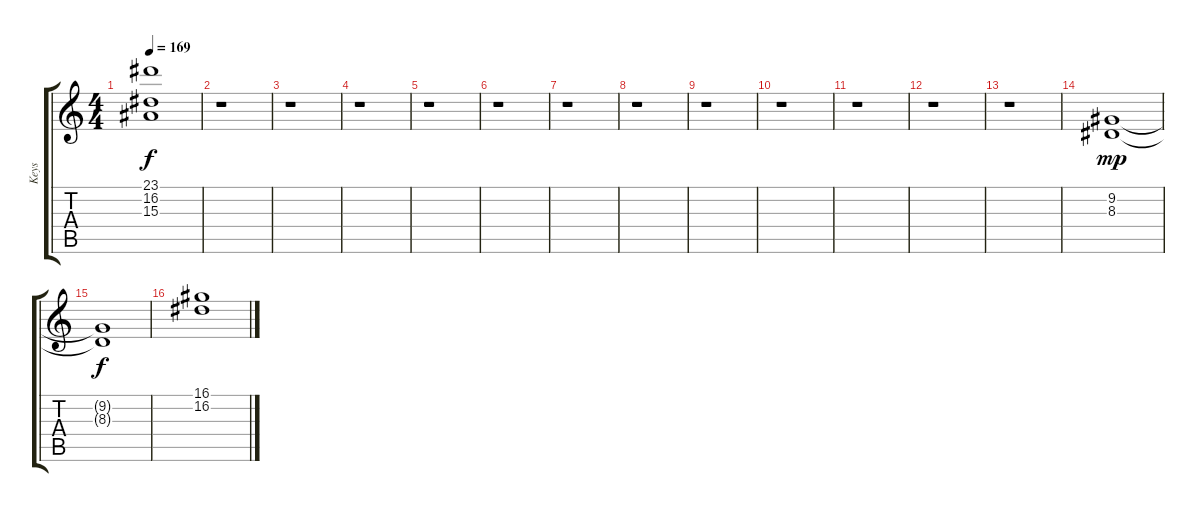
\track ("Keys" "Keys") {instrument pad2warm}
\staff {score tabs}
\tuning (E4 B3 G3 D3 A2 E2) {hide}
\ts (4 4)
\tempo 169
\clef g2
\ks c
(23.1{t} 16.2{t} 15.3{t}).1{dy f} |
r.1 |
r.1 |
r.1 |
r.1 |
r.1 |
r.1 |
r.1 |
r.1 |
r.1 |
r.1 |
r.1 |
r.1 |
(9.2 8.3).1{dy mp volume 7 instrument pad4choir} |
(9.2{t} 8.3{t}).1{dy f} |
(16.1 16.2).1
